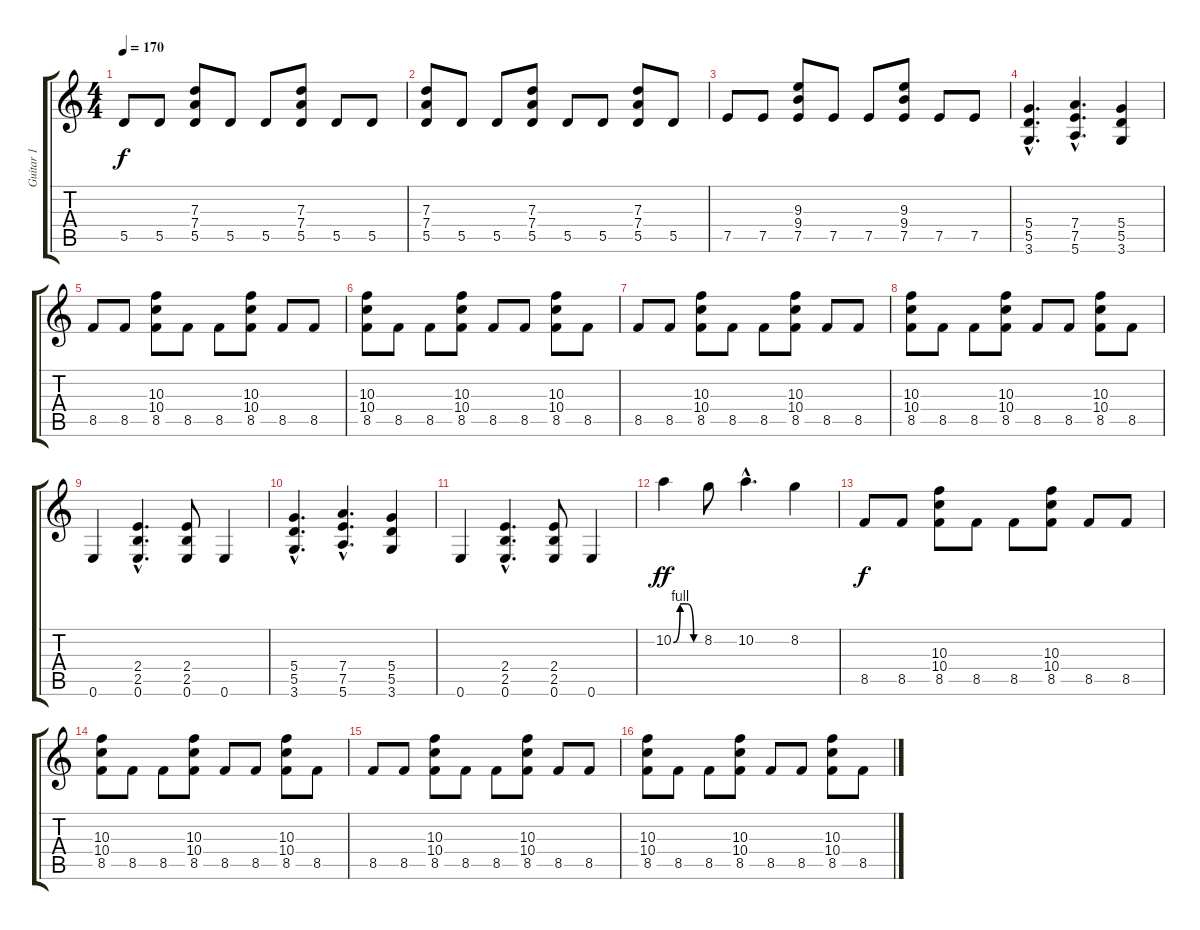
\track ("Guitar 1" "Guitar 1") {instrument distortionguitar}
\staff {score tabs}
\tuning (E4 B3 G3 D3 A2 E2) {hide}
\ts (4 4)
\tempo 170
\clef g2
\ks c
5.5.8{dy f} 5.5.8 (7.3 7.4 5.5).8 5.5.8 5.5.8 (7.3 7.4 5.5).8 5.5.8 5.5.8 |
(7.3 7.4 5.5).8 5.5.8 5.5.8 (7.3 7.4 5.5).8 5.5.8 5.5.8 (7.3 7.4 5.5).8 5.5.8 |
7.5.8 7.5.8 (9.3 9.4 7.5).8 7.5.8 7.5.8 (9.3 9.4 7.5).8 7.5.8 7.5.8 |
(5.4{hac} 5.5{hac} 3.6{hac}).4{d} (7.4{hac} 7.5{hac} 5.6{hac}).4{d} (5.4 5.5 3.6).4 |
8.5.8 8.5.8 (10.3 10.4 8.5).8 8.5.8 8.5.8 (10.3 10.4 8.5).8 8.5.8 8.5.8 |
(10.3 10.4 8.5).8 8.5.8 8.5.8 (10.3 10.4 8.5).8 8.5.8 8.5.8 (10.3 10.4 8.5).8 8.5.8 |
8.5.8 8.5.8 (10.3 10.4 8.5).8 8.5.8 8.5.8 (10.3 10.4 8.5).8 8.5.8 8.5.8 |
(10.3 10.4 8.5).8 8.5.8 8.5.8 (10.3 10.4 8.5).8 8.5.8 8.5.8 (10.3 10.4 8.5).8 8.5.8 |
0.6.4 (2.4{hac} 2.5{hac} 0.6{hac}).4{d} (2.4 2.5 0.6).8 0.6.4 |
(5.4{hac} 5.5{hac} 3.6{hac}).4{d} (7.4{hac} 7.5{hac} 5.6{hac}).4{d} (5.4 5.5 3.6).4 |
0.6.4 (2.4{hac} 2.5{hac} 0.6{hac}).4{d} (2.4 2.5 0.6).8 0.6.4 |
10.2{be (custom 0 0 15 4 30 4 45 0 60 0)}.4{dy ff} 8.2.8 10.2{hac}.4{d} 8.2.4 |
8.5.8{dy f} 8.5.8 (10.3 10.4 8.5).8 8.5.8 8.5.8 (10.3 10.4 8.5).8 8.5.8 8.5.8 |
(10.3 10.4 8.5).8 8.5.8 8.5.8 (10.3 10.4 8.5).8 8.5.8 8.5.8 (10.3 10.4 8.5).8 8.5.8 |
8.5.8 8.5.8 (10.3 10.4 8.5).8 8.5.8 8.5.8 (10.3 10.4 8.5).8 8.5.8 8.5.8 |
(10.3 10.4 8.5).8 8.5.8 8.5.8 (10.3 10.4 8.5).8 8.5.8 8.5.8 (10.3 10.4 8.5).8 8.5.8
